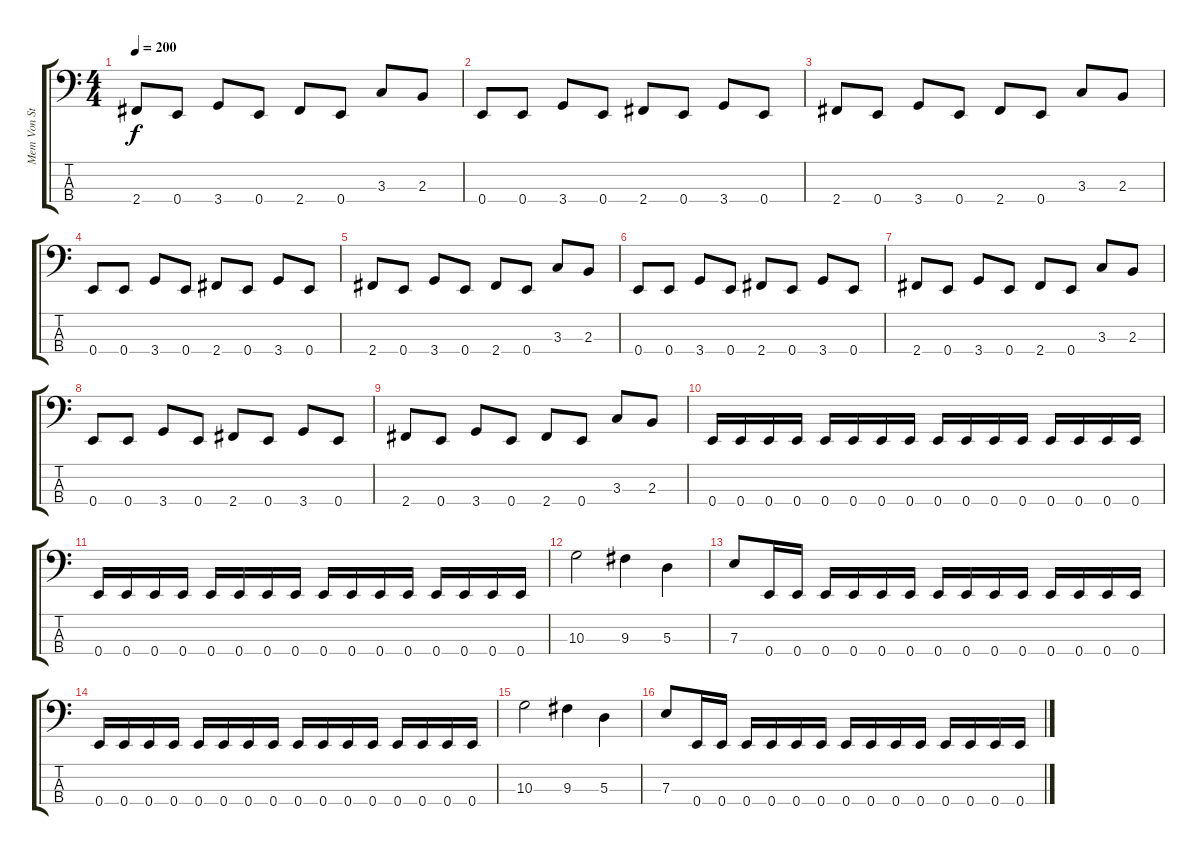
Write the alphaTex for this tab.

\track ("Mem Von Stein (Bass)" "Mem Von St") {instrument electricbasspick}
\staff {score tabs}
\tuning (G2 D2 A1 E1) {hide}
\ts (4 4)
\tempo 200
\clef f4
\ks c
2.4.8{dy f} 0.4.8 3.4.8 0.4.8 2.4.8 0.4.8 3.3.8 2.3.8 |
0.4.8 0.4.8 3.4.8 0.4.8 2.4.8 0.4.8 3.4.8 0.4.8 |
2.4.8 0.4.8 3.4.8 0.4.8 2.4.8 0.4.8 3.3.8 2.3.8 |
0.4.8 0.4.8 3.4.8 0.4.8 2.4.8 0.4.8 3.4.8 0.4.8 |
2.4.8 0.4.8 3.4.8 0.4.8 2.4.8 0.4.8 3.3.8 2.3.8 |
0.4.8 0.4.8 3.4.8 0.4.8 2.4.8 0.4.8 3.4.8 0.4.8 |
2.4.8 0.4.8 3.4.8 0.4.8 2.4.8 0.4.8 3.3.8 2.3.8 |
0.4.8 0.4.8 3.4.8 0.4.8 2.4.8 0.4.8 3.4.8 0.4.8 |
2.4.8 0.4.8 3.4.8 0.4.8 2.4.8 0.4.8 3.3.8 2.3.8 |
0.4.16 0.4.16 0.4.16 0.4.16 0.4.16 0.4.16 0.4.16 0.4.16 0.4.16 0.4.16 0.4.16 0.4.16 0.4.16 0.4.16 0.4.16 0.4.16 |
0.4.16 0.4.16 0.4.16 0.4.16 0.4.16 0.4.16 0.4.16 0.4.16 0.4.16 0.4.16 0.4.16 0.4.16 0.4.16 0.4.16 0.4.16 0.4.16 |
10.3.2 9.3.4 5.3.4 |
7.3.8 0.4.16 0.4.16 0.4.16 0.4.16 0.4.16 0.4.16 0.4.16 0.4.16 0.4.16 0.4.16 0.4.16 0.4.16 0.4.16 0.4.16 |
0.4.16 0.4.16 0.4.16 0.4.16 0.4.16 0.4.16 0.4.16 0.4.16 0.4.16 0.4.16 0.4.16 0.4.16 0.4.16 0.4.16 0.4.16 0.4.16 |
10.3.2 9.3.4 5.3.4 |
7.3.8 0.4.16 0.4.16 0.4.16 0.4.16 0.4.16 0.4.16 0.4.16 0.4.16 0.4.16 0.4.16 0.4.16 0.4.16 0.4.16 0.4.16
